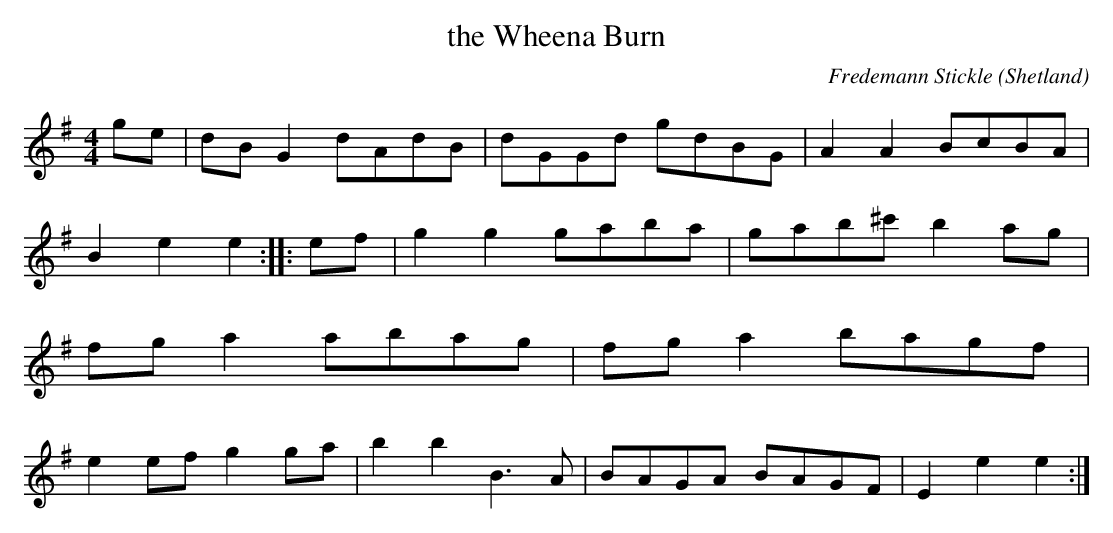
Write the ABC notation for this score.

X:1
T:the Wheena Burn
C:Fredemann Stickle
M:4/4
O:Shetland
K:E minor
ge|\
dBG2 dAdB|dGGd gdBG|A2A2 BcBA|B2e2 e2::\
ef|\
g2g2 gaba|gab^c' b2ag|fga2 abag|fga2bagf|\
e2ef g2ga|b2b2 B3A|BAGA BAGF|E2e2 e2:|
